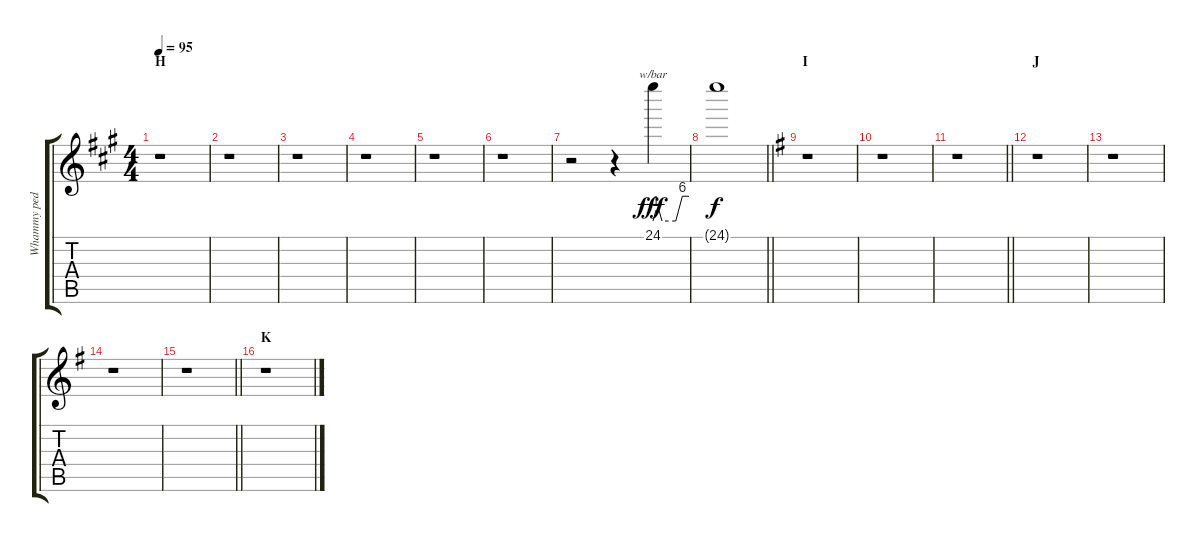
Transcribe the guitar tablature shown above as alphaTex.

\track ("Whammy pedal" "Whammy ped") {instrument distortionguitar}
\staff {score tabs}
\tuning (E4 B3 G3 D3 A2 E2) {hide}
\ts (4 4)
\section ("" "H")
\tempo 95
\clef g2
\ks a
r.1{dy f} |
r.1 |
r.1 |
r.1 |
r.1 |
r.1 |
r.2 r.4 24.1.4{tbe (custom default 0 0 5 4 10 4 15 0 38 0 49 24 60 24) dy fff} |
\barLineRight lightlight
24.1{t}.1{dy f} |
\section ("" "I")
\ks g
r.1 |
r.1 |
\barLineRight lightlight
r.1 |
\section ("" "J")
r.1 |
r.1 |
r.1 |
\barLineRight lightlight
r.1 |
\section ("" "K")
r.1
